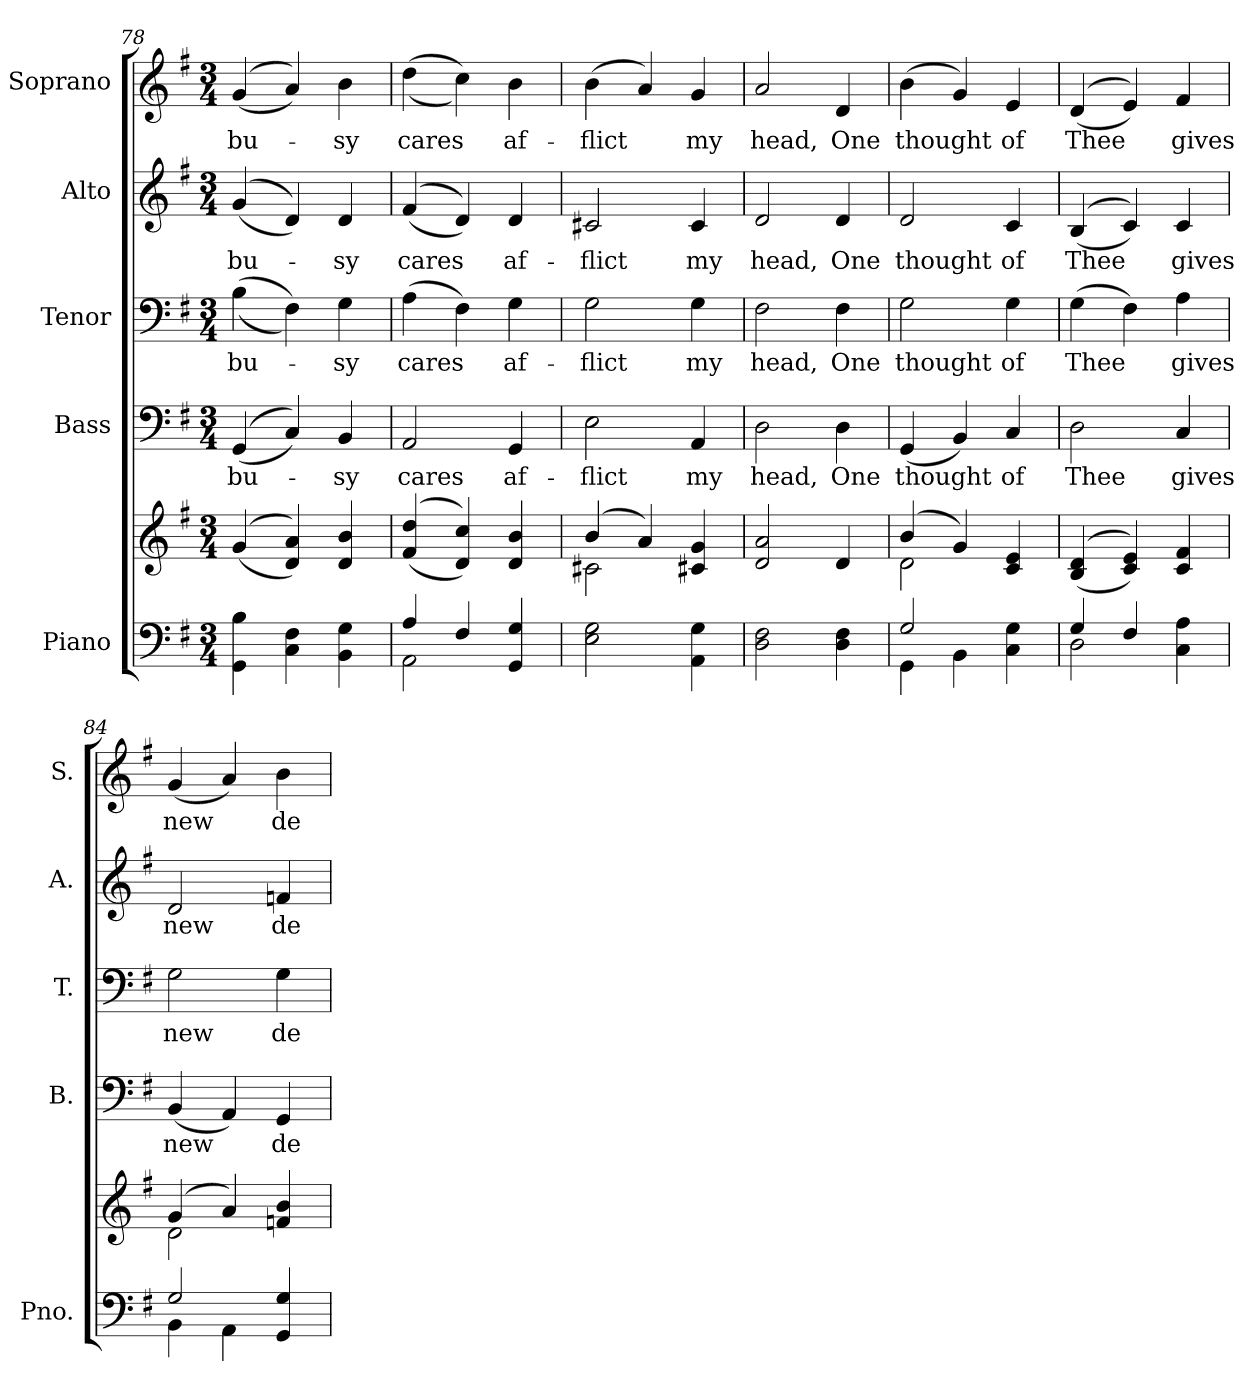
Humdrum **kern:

**kern	**kern	**kern	**text	**kern	**text	**kern	**text	**kern	**text
*part5	*part5	*part4	*part4	*part3	*part3	*part2	*part2	*part1	*part1
*staff6	*staff5	*staff4	*staff4	*staff3	*staff3	*staff2	*staff2	*staff1	*staff1
*I"Piano	*	*I"Bass	*	*I"Tenor	*	*I"Alto	*	*I"Soprano	*
*I'Pno.	*	*I'B.	*	*I'T.	*	*I'A.	*	*I'S.	*
!!LO:PB:g=z
*clefF4	*clefG2	*clefF4	*	*clefF4	*	*clefG2	*	*clefG2	*
*k[f#]	*k[f#]	*k[f#]	*	*k[f#]	*	*k[f#]	*	*k[f#]	*
*G:	*G:	*G:	*	*G:	*	*G:	*	*G:	*
*M3/4	*M3/4	*M3/4	*	*M3/4	*	*M3/4	*	*M3/4	*
=78	=78	=78	=78	=78	=78	=78	=78	=78	=78
!	!	!	!LO:LY:b:color=#000000	!	!	!	!	!	!
!	!	!	!	!	!LO:LY:b:color=#000000	!	!	!	!
!	!	!	!	!	!	!	!LO:LY:b:color=#000000	!	!
!	!	!	!	!	!	!	!	!	!LO:LY:b:color=#000000
4GGi\ 4Bi	((4gi/	((4GGi/	bu-	((4Bi\	bu-	((4gi/	bu-	((4gi/	bu-
4Ci\ 4F#i	4di/ 4ai))	4Ci/))	.	4F#i\))	.	4di/))	.	4ai/))	.
!	!	!	!LO:LY:b:color=#000000	!	!	!	!	!	!
!	!	!	!	!	!LO:LY:b:color=#000000	!	!	!	!
!	!	!	!	!	!	!	!LO:LY:b:color=#000000	!	!
!	!	!	!	!	!	!	!	!	!LO:LY:b:color=#000000
4BBi\ 4Gi	4di/ 4bi	4BBi/	-sy	4Gi\	-sy	4di/	-sy	4bi\	-sy
=79	=79	=79	=79	=79	=79	=79	=79	=79	=79
*^	*	*	*	*	*	*	*	*	*
!	!	!	!	!LO:LY:b:color=#000000	!	!	!	!	!	!
!	!	!	!	!	!	!LO:LY:b:color=#000000	!	!	!	!
!	!	!	!	!	!	!	!	!LO:LY:b:color=#000000	!	!
!	!	!	!	!	!	!	!	!	!	!LO:LY:b:color=#000000
4Ai/	2AAi\	((4f#i/ 4ddi	2AAi/	cares	(4Ai\	cares	((4f#i/	cares	((4ddi\	cares
4F#i/	.	4di/ 4cci))	.	.	4F#i\)	.	4di/))	.	4cci\))	.
!	!	!	!	!LO:LY:b:color=#000000	!	!	!	!	!	!
!	!	!	!	!	!	!LO:LY:b:color=#000000	!	!	!	!
!	!	!	!	!	!	!	!	!LO:LY:b:color=#000000	!	!
!	!	!	!	!	!	!	!	!	!	!LO:LY:b:color=#000000
4GGi/ 4Gi	4ryy	4di/ 4bi	4GGi/	af-	4Gi\	af-	4di/	af-	4bi\	af-
*v	*v	*	*	*	*	*	*	*	*	*
=80	=80	=80	=80	=80	=80	=80	=80	=80	=80
*	*^	*	*	*	*	*	*	*	*
*^	*	*	*	*	*	*	*	*	*	*
!	!	!	!	!	!LO:LY:b:color=#000000	!	!	!	!	!	!
*v	*v	*	*	*	*	*	*	*	*	*	*
*^	*	*	*	*	*	*	*	*	*	*
!	!	!	!	!	!	!	!LO:LY:b:color=#000000	!	!	!	!
*v	*v	*	*	*	*	*	*	*	*	*	*
*^	*	*	*	*	*	*	*	*	*	*
!	!	!	!	!	!	!	!	!	!LO:LY:b:color=#000000	!	!
*v	*v	*	*	*	*	*	*	*	*	*	*
*^	*	*	*	*	*	*	*	*	*	*
!	!	!	!	!	!	!	!	!	!	!	!LO:LY:b:color=#000000
*v	*v	*	*	*	*	*	*	*	*	*	*
2Ei\ 2Gi	(4bi/	2c#Xi\	2Ei\	-flict	2Gi\	-flict	2c#Xi/	-flict	(4bi\	-flict
.	4ai/)	.	.	.	.	.	.	.	4ai/)	.
!	!	!	!	!LO:LY:b:color=#000000	!	!	!	!	!	!
!	!	!	!	!	!	!LO:LY:b:color=#000000	!	!	!	!
!	!	!	!	!	!	!	!	!LO:LY:b:color=#000000	!	!
!	!	!	!	!	!	!	!	!	!	!LO:LY:b:color=#000000
4AAi\ 4Gi	4c#Xi/ 4gi	4ryy	4AAi/	my	4Gi\	my	4c#i/	my	4gi/	my
*	*v	*v	*	*	*	*	*	*	*	*
=81	=81	=81	=81	=81	=81	=81	=81	=81	=81
*	*^	*	*	*	*	*	*	*	*
!	!	!	!	!LO:LY:b:color=#000000	!	!	!	!	!	!
*	*v	*v	*	*	*	*	*	*	*	*
*	*^	*	*	*	*	*	*	*	*
!	!	!	!	!	!	!LO:LY:b:color=#000000	!	!	!	!
*	*v	*v	*	*	*	*	*	*	*	*
*	*^	*	*	*	*	*	*	*	*
!	!	!	!	!	!	!	!	!LO:LY:b:color=#000000	!	!
*	*v	*v	*	*	*	*	*	*	*	*
*	*^	*	*	*	*	*	*	*	*
!	!	!	!	!	!	!	!	!	!	!LO:LY:b:color=#000000
*	*v	*v	*	*	*	*	*	*	*	*
2Di\ 2F#i	2di/ 2ai	2Di\	head,	2F#i\	head,	2di/	head,	2ai/	head,
!	!	!	!LO:LY:b:color=#000000	!	!	!	!	!	!
!	!	!	!	!	!LO:LY:b:color=#000000	!	!	!	!
!	!	!	!	!	!	!	!LO:LY:b:color=#000000	!	!
!	!	!	!	!	!	!	!	!	!LO:LY:b:color=#000000
4Di\ 4F#i	4di/	4Di\	One	4F#i\	One	4di/	One	4di/	One
=82	=82	=82	=82	=82	=82	=82	=82	=82	=82
*^	*^	*	*	*	*	*	*	*	*
!	!	!	!	!	!LO:LY:b:color=#000000	!	!	!	!	!	!
!	!	!	!	!	!	!	!LO:LY:b:color=#000000	!	!	!	!
!	!	!	!	!	!	!	!	!	!LO:LY:b:color=#000000	!	!
!	!	!	!	!	!	!	!	!	!	!	!LO:LY:b:color=#000000
2Gi/	4GGi\	(4bi/	2di\	(4GGi/	thought	2Gi\	thought	2di/	thought	(4bi\	thought
.	4BBi\	4gi/)	.	4BBi/)	.	.	.	.	.	4gi/)	.
!	!	!	!	!	!LO:LY:b:color=#000000	!	!	!	!	!	!
!	!	!	!	!	!	!	!LO:LY:b:color=#000000	!	!	!	!
!	!	!	!	!	!	!	!	!	!LO:LY:b:color=#000000	!	!
!	!	!	!	!	!	!	!	!	!	!	!LO:LY:b:color=#000000
4Ci\ 4Gi	4ryy	4ci/ 4ei	4ryy	4Ci/	of	4Gi\	of	4ci/	of	4ei/	of
*	*	*v	*v	*	*	*	*	*	*	*	*
!!LO:LB:g=z
=83	=83	=83	=83	=83	=83	=83	=83	=83	=83	=83
*	*	*^	*	*	*	*	*	*	*	*
!	!	!	!	!	!LO:LY:b:color=#000000	!	!	!	!	!	!
*	*	*v	*v	*	*	*	*	*	*	*	*
*	*	*^	*	*	*	*	*	*	*	*
!	!	!	!	!	!	!	!LO:LY:b:color=#000000	!	!	!	!
*	*	*v	*v	*	*	*	*	*	*	*	*
*	*	*^	*	*	*	*	*	*	*	*
!	!	!	!	!	!	!	!	!	!LO:LY:b:color=#000000	!	!
*	*	*v	*v	*	*	*	*	*	*	*	*
*	*	*^	*	*	*	*	*	*	*	*
!	!	!	!	!	!	!	!	!	!	!	!LO:LY:b:color=#000000
*	*	*v	*v	*	*	*	*	*	*	*	*
4Gi/	2Di\	((4Bi/ 4di	2Di\	Thee	(4Gi\	Thee	((4Bi/	Thee	((4di/	Thee
4F#i/	.	4ci/ 4ei))	.	.	4F#i\)	.	4ci/))	.	4ei/))	.
!	!	!	!	!LO:LY:b:color=#000000	!	!	!	!	!	!
!	!	!	!	!	!	!LO:LY:b:color=#000000	!	!	!	!
!	!	!	!	!	!	!	!	!LO:LY:b:color=#000000	!	!
!	!	!	!	!	!	!	!	!	!	!LO:LY:b:color=#000000
4Ci\ 4Ai	4ryy	4ci/ 4f#i	4Ci/	gives	4Ai\	gives	4ci/	gives	4f#i/	gives
=84	=84	=84	=84	=84	=84	=84	=84	=84	=84	=84
*	*	*^	*	*	*	*	*	*	*	*
!	!	!	!	!	!LO:LY:b:color=#000000	!	!	!	!	!	!
!	!	!	!	!	!	!	!LO:LY:b:color=#000000	!	!	!	!
!	!	!	!	!	!	!	!	!	!LO:LY:b:color=#000000	!	!
!	!	!	!	!	!	!	!	!	!	!	!LO:LY:b:color=#000000
2Gi/	4BBi\	(4gi/	2di\	(4BBi/	new	2Gi\	new	2di/	new	(4gi/	new
.	4AAi\	4ai/)	.	4AAi/)	.	.	.	.	.	4ai/)	.
!	!	!	!	!	!LO:LY:b:color=#000000	!	!	!	!	!	!
!	!	!	!	!	!	!	!LO:LY:b:color=#000000	!	!	!	!
!	!	!	!	!	!	!	!	!	!LO:LY:b:color=#000000	!	!
!	!	!	!	!	!	!	!	!	!	!	!LO:LY:b:color=#000000
4GGi/ 4Gi	4ryy	4fni/ 4bi	4ryy	4GGi/	de-	4Gi\	de-	4fni/	de-	4bi\	de-
*v	*v	*	*	*	*	*	*	*	*	*	*
*	*v	*v	*	*	*	*	*	*	*	*
=	=	=	=	=	=	=	=	=	=
*-	*-	*-	*-	*-	*-	*-	*-	*-	*-
